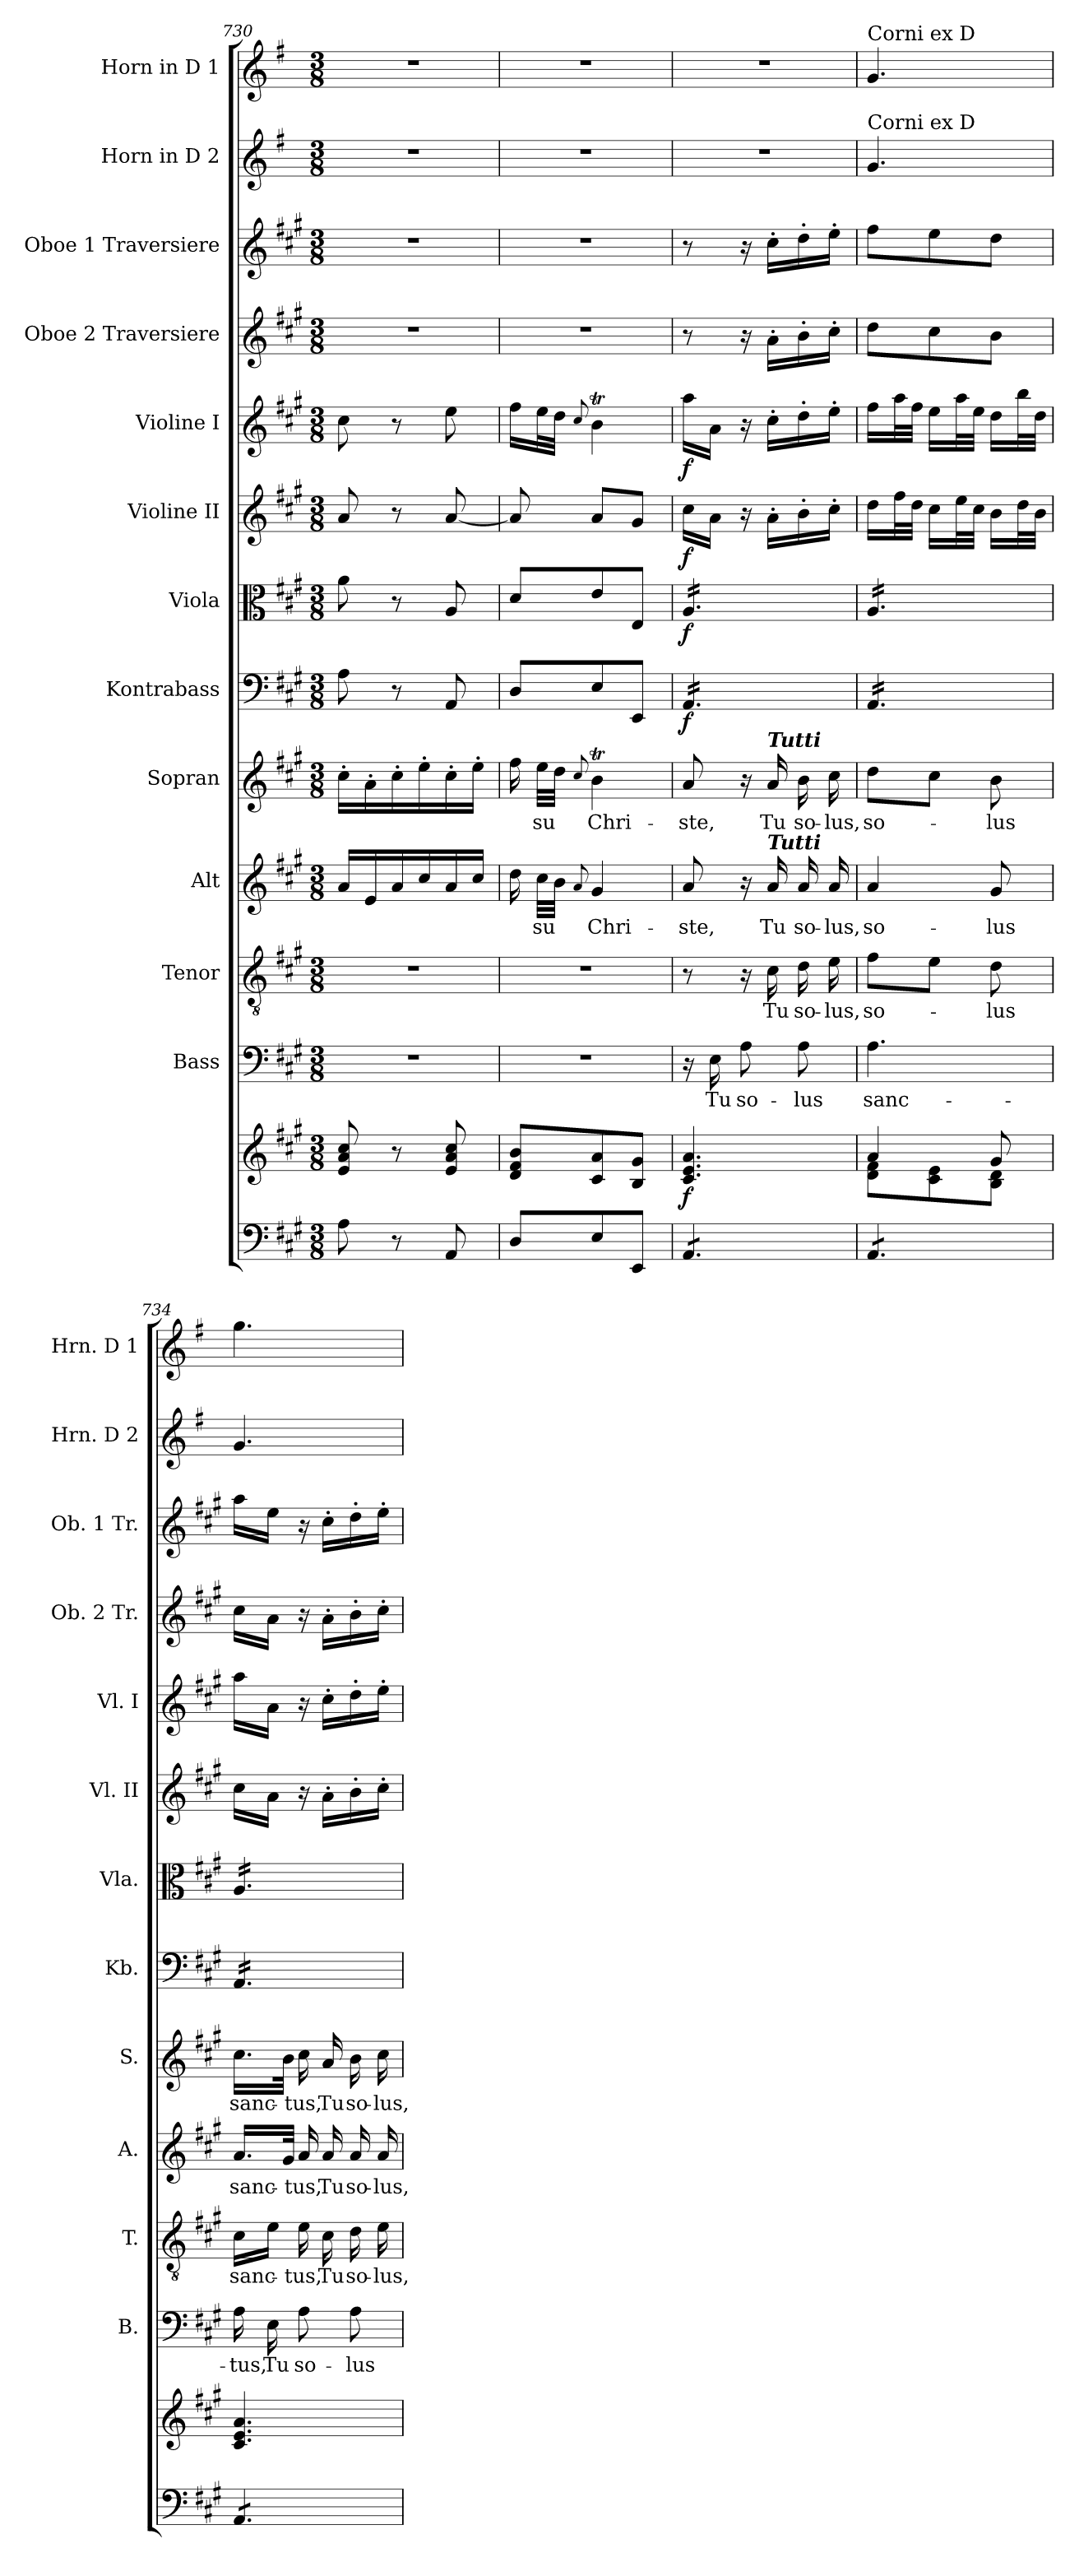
**kern	**kern	**dynam	**kern	**text	**kern	**text	**kern	**text	**kern	**text	**kern	**dynam	**kern	**dynam	**kern	**dynam	**kern	**dynam	**kern	**kern	**kern	**kern
*part13	*part13	*part13	*part12	*part12	*part11	*part11	*part10	*part10	*part9	*part9	*part8	*part8	*part7	*part7	*part6	*part6	*part5	*part5	*part4	*part3	*part2	*part1
*staff14	*staff13	*staff13/14	*staff12	*staff12	*staff11	*staff11	*staff10	*staff10	*staff9	*staff9	*staff8	*staff8	*staff7	*staff7	*staff6	*staff6	*staff5	*staff5	*staff4	*staff3	*staff2	*staff1
*	*	*	*I"Bass	*	*I"Tenor	*	*I"Alt	*	*I"Sopran	*	*I"Kontrabass	*	*I"Viola	*	*I"Violine II	*	*I"Violine I	*	*I"Oboe 2 Traversiere	*I"Oboe 1 Traversiere	*I"Horn in D 2	*I"Horn in D 1
*	*	*	*I'B.	*	*I'T.	*	*I'A.	*	*I'S.	*	*I'Kb.	*	*I'Vla.	*	*I'Vl. II	*	*I'Vl. I	*	*I'Ob. 2 Tr.	*I'Ob. 1 Tr.	*I'Hrn. D 2	*I'Hrn. D 1
*clefF4	*clefG2	*	*clefF4	*	*clefGv2	*	*clefG2	*	*clefG2	*	*clefF4	*	*clefC3	*	*clefG2	*	*clefG2	*	*clefG2	*clefG2	*clefG2	*clefG2
*	*	*	*	*	*	*	*	*	*	*	*ITrd7c12	*	*	*	*	*	*	*	*	*	*ITrd6c10	*ITrd6c10
*k[f#c#g#]	*k[f#c#g#]	*	*k[f#c#g#]	*	*k[f#c#g#]	*	*k[f#c#g#]	*	*k[f#c#g#]	*	*k[f#c#g#]	*	*k[f#c#g#]	*	*k[f#c#g#]	*	*k[f#c#g#]	*	*k[f#c#g#]	*k[f#c#g#]	*k[f#c#g#]	*k[f#c#g#]
*A:	*A:	*	*A:	*	*A:	*	*A:	*	*A:	*	*A:	*	*A:	*	*A:	*	*A:	*	*A:	*A:	*A:	*A:
*M3/8	*M3/8	*	*M3/8	*	*M3/8	*	*M3/8	*	*M3/8	*	*M3/8	*	*M3/8	*	*M3/8	*	*M3/8	*	*M3/8	*M3/8	*M3/8	*M3/8
=730	=730	=730	=730	=730	=730	=730	=730	=730	=730	=730	=730	=730	=730	=730	=730	=730	=730	=730	=730	=730	=730	=730
8A\	8e/ 8a/ 8cc#/	.	4.r	.	4.r	.	16a/LL	.	16cc#'>\LL	.	8AA\	.	8a\	.	8a/	.	8cc#\	.	4.r	4.r	4.r	4.r
.	.	.	.	.	.	.	16e/	.	16a'>\	.	.	.	.	.	.	.	.	.	.	.	.	.
8r	8r	.	.	.	.	.	16a/	.	16cc#'>\	.	8r	.	8r	.	8r	.	8r	.	.	.	.	.
.	.	.	.	.	.	.	16cc#/	.	16ee'>\	.	.	.	.	.	.	.	.	.	.	.	.	.
8AA/	8e/ 8a/ 8cc#/	.	.	.	.	.	16a/	.	16cc#'>\	.	8AAA/	.	8A/	.	[8a/	.	8ee\	.	.	.	.	.
.	.	.	.	.	.	.	16cc#/JJ	.	16ee'>\JJ	.	.	.	.	.	.	.	.	.	.	.	.	.
=731	=731	=731	=731	=731	=731	=731	=731	=731	=731	=731	=731	=731	=731	=731	=731	=731	=731	=731	=731	=731	=731	=731
8D/L	8d/ 8f#/ 8b/L	.	4.r	.	4.r	.	16dd\	.	16ff#\	.	8DD/L	.	8d/L	.	8a/]	.	16ff#\LL	.	4.r	4.r	4.r	4.r
!	!	!	!	!	!	!	!	!LO:LY:b	!	!LO:LY:b	!	!	!	!	!	!	!	!	!	!	!	!
.	.	.	.	.	.	.	32cc#\LLL	-su	32ee\LLL	-su	.	.	.	.	.	.	32ee\L	.	.	.	.	.
.	.	.	.	.	.	.	32b\JJJ	.	32dd\JJJ	.	.	.	.	.	.	.	32dd\JJJ	.	.	.	.	.
.	.	.	.	.	.	.	8qqa/	.	8qqcc#/	.	.	.	.	.	.	.	8qqcc#/	.	.	.	.	.
!	!	!	!	!	!	!	!	!LO:LY:b	!	!LO:LY:b	!	!	!	!	!	!	!	!	!	!	!	!
8E/	8c#/ 8a/	.	.	.	.	.	4g#/	Chri-	4bT\	Chri-	8EE/	.	8e/	.	8a/L	.	4bT\	.	.	.	.	.
8EE/J	8B/ 8g#/J	.	.	.	.	.	.	.	.	.	8EEE/J	.	8E/J	.	8g#/J	.	.	.	.	.	.	.
!!LO:PB:g=z
=732	=732	=732	=732	=732	=732	=732	=732	=732	=732	=732	=732	=732	=732	=732	=732	=732	=732	=732	=732	=732	=732	=732
!	!	!LO:DY:b	!	!	!	!	!	!LO:LY:b	!	!LO:LY:b	!	!LO:DY:b	!	!LO:DY:b	!	!LO:DY:b	!	!LO:DY:b	!	!	!	!
*tremolo	*	*	*	*	*	*	*	*	*	*	*	*	*	*	*	*	*	*	*	*	*	*
*	*	*	*	*	*	*	*	*	*	*	*tremolo	*	*	*	*	*	*	*	*	*	*	*
*	*	*	*	*	*	*	*	*	*	*	*	*	*tremolo	*	*	*	*	*	*	*	*	*
8AA/L	4.c#/ 4.e/ 4.a/	f	16r	.	8r	.	8a/	-ste,	8a/	-ste,	16AAA/LL	f	16A/LL	f	16cc#\LL	f	16aa\LL	f	8r	8r	4.r	4.r
!	!	!	!	!LO:LY:b	!	!	!	!	!	!	!	!	!	!	!	!	!	!	!	!	!	!
.	.	.	16E\	Tu	.	.	.	.	.	.	16AAA/	.	16A/	.	16a\JJ	.	16a\JJ	.	.	.	.	.
!	!	!	!	!LO:LY:b	!	!	!	!	!	!	!	!	!	!	!	!	!	!	!	!	!	!
8AA/	.	.	8A\	so-	16r	.	16r	.	16r	.	16AAA/	.	16A/	.	16r	.	16r	.	16r	16r	.	.
!	!	!	!	!	!	!	!	!	!LO:TX:a:Bi:t=Tutti	!	!	!	!	!	!	!	!	!	!	!	!	!
!	!	!	!	!	!	!	!LO:TX:a:Bi:t=Tutti	!	!	!	!	!	!	!	!	!	!	!	!	!	!	!
!	!	!	!	!	!	!LO:LY:b	!	!LO:LY:b	!	!LO:LY:b	!	!	!	!	!	!	!	!	!	!	!	!
.	.	.	.	.	16c#\	Tu	16a/	Tu	16a/	Tu	16AAA/	.	16A/	.	16a'>\LL	.	16cc#'>\LL	.	16a'>\LL	16cc#'>\LL	.	.
!	!	!	!	!LO:LY:b	!	!LO:LY:b	!	!LO:LY:b	!	!LO:LY:b	!	!	!	!	!	!	!	!	!	!	!	!
8AA/J	.	.	8A\	-lus	16d\	so-	16a/	so-	16b\	so-	16AAA/	.	16A/	.	16b'>\	.	16dd'>\	.	16b'>\	16dd'>\	.	.
!	!	!	!	!	!	!LO:LY:b	!	!LO:LY:b	!	!LO:LY:b	!	!	!	!	!	!	!	!	!	!	!	!
.	.	.	.	.	16e\	-lus,	16a/	-lus,	16cc#\	-lus,	16AAA/JJ	.	16A/JJ	.	16cc#'>\JJ	.	16ee'>\JJ	.	16cc#'>\JJ	16ee'>\JJ	.	.
=733	=733	=733	=733	=733	=733	=733	=733	=733	=733	=733	=733	=733	=733	=733	=733	=733	=733	=733	=733	=733	=733	=733
*	*^	*	*	*	*	*	*	*	*	*	*	*	*	*	*	*	*	*	*	*	*	*
!	!	!	!	!	!	!	!	!	!	!	!	!	!	!	!	!	!	!	!	!	!	!	!LO:TX:a:t=Corni ex D
!	!	!	!	!	!	!	!	!	!	!	!	!	!	!	!	!	!	!	!	!	!	!LO:TX:a:t=Corni ex D	!
!	!	!	!	!	!LO:LY:b	!	!LO:LY:b	!	!LO:LY:b	!	!LO:LY:b	!	!	!	!	!	!	!	!	!	!	!	!
8AA/L	4a/	8d\ 8f#\L	.	4.A\	sanc-	8f#\L	so-	4a/	so-	8dd\L	so-	16AAA/LL	.	16A/LL	.	16dd\LL	.	16ff#\LL	.	8dd\L	8ff#\L	4.A/	4.A/
.	.	.	.	.	.	.	.	.	.	.	.	16AAA/	.	16A/	.	32ff#\L	.	32aa\L	.	.	.	.	.
.	.	.	.	.	.	.	.	.	.	.	.	.	.	.	.	32dd\JJJ	.	32ff#\JJJ	.	.	.	.	.
8AA/	.	8c#\ 8e\	.	.	.	8e\J	.	.	.	8cc#\J	.	16AAA/	.	16A/	.	16cc#\LL	.	16ee\LL	.	8cc#\	8ee\	.	.
.	.	.	.	.	.	.	.	.	.	.	.	16AAA/	.	16A/	.	32ee\L	.	32aa\L	.	.	.	.	.
.	.	.	.	.	.	.	.	.	.	.	.	.	.	.	.	32cc#\JJJ	.	32ee\JJJ	.	.	.	.	.
!	!	!	!	!	!	!	!LO:LY:b	!	!LO:LY:b	!	!LO:LY:b	!	!	!	!	!	!	!	!	!	!	!	!
8AA/J	8g#/	8B\ 8d\J	.	.	.	8d\	-lus	8g#/	-lus	8b\	-lus	16AAA/	.	16A/	.	16b\LL	.	16dd\LL	.	8b\J	8dd\J	.	.
.	.	.	.	.	.	.	.	.	.	.	.	16AAA/JJ	.	16A/JJ	.	32dd\L	.	32bb\L	.	.	.	.	.
.	.	.	.	.	.	.	.	.	.	.	.	.	.	.	.	32b\JJJ	.	32dd\JJJ	.	.	.	.	.
*	*v	*v	*	*	*	*	*	*	*	*	*	*	*	*	*	*	*	*	*	*	*	*	*
=734	=734	=734	=734	=734	=734	=734	=734	=734	=734	=734	=734	=734	=734	=734	=734	=734	=734	=734	=734	=734	=734	=734
!	!	!	!	!LO:LY:b	!	!LO:LY:b	!	!LO:LY:b	!	!LO:LY:b	!	!	!	!	!	!	!	!	!	!	!	!
8AA/L	4.c#/ 4.e/ 4.a/	.	16A\	-tus,	16c#\LL	sanc-	16.a/LL	sanc-	16.cc#\LL	sanc-	16AAA/LL	.	16A/LL	.	16cc#\LL	.	16aa\LL	.	16cc#\LL	16aa\LL	4.A/	4.a\
!	!	!	!	!LO:LY:b	!	!	!	!	!	!	!	!	!	!	!	!	!	!	!	!	!	!
.	.	.	16E\	Tu	16e\JJ	.	.	.	.	.	16AAA/	.	16A/	.	16a\JJ	.	16a\JJ	.	16a\JJ	16ee\JJ	.	.
.	.	.	.	.	.	.	32g#/JJk	.	32b\JJk	.	.	.	.	.	.	.	.	.	.	.	.	.
!	!	!	!	!LO:LY:b	!	!LO:LY:b	!	!LO:LY:b	!	!LO:LY:b	!	!	!	!	!	!	!	!	!	!	!	!
8AA/	.	.	8A\	so-	16e\	-tus,	16a/	-tus,	16cc#\	-tus,	16AAA/	.	16A/	.	16r	.	16r	.	16r	16r	.	.
!	!	!	!	!	!	!LO:LY:b	!	!LO:LY:b	!	!LO:LY:b	!	!	!	!	!	!	!	!	!	!	!	!
.	.	.	.	.	16c#\	Tu	16a/	Tu	16a/	Tu	16AAA/	.	16A/	.	16a'>\LL	.	16cc#'>\LL	.	16a'>\LL	16cc#'>\LL	.	.
!	!	!	!	!LO:LY:b	!	!LO:LY:b	!	!LO:LY:b	!	!LO:LY:b	!	!	!	!	!	!	!	!	!	!	!	!
8AA/J	.	.	8A\	-lus	16d\	so-	16a/	so-	16b\	so-	16AAA/	.	16A/	.	16b'>\	.	16dd'>\	.	16b'>\	16dd'>\	.	.
*Xtremolo	*	*	*	*	*	*	*	*	*	*	*	*	*	*	*	*	*	*	*	*	*	*
!	!	!	!	!	!	!LO:LY:b	!	!LO:LY:b	!	!LO:LY:b	!	!	!	!	!	!	!	!	!	!	!	!
.	.	.	.	.	16e\	-lus,	16a/	-lus,	16cc#\	-lus,	16AAA/JJ	.	16A/JJ	.	16cc#'>\JJ	.	16ee'>\JJ	.	16cc#'>\JJ	16ee'>\JJ	.	.
*	*	*	*	*	*	*	*	*	*	*	*	*	*Xtremolo	*	*	*	*	*	*	*	*	*
*	*	*	*	*	*	*	*	*	*	*	*Xtremolo	*	*	*	*	*	*	*	*	*	*	*
=	=	=	=	=	=	=	=	=	=	=	=	=	=	=	=	=	=	=	=	=	=	=
*-	*-	*-	*-	*-	*-	*-	*-	*-	*-	*-	*-	*-	*-	*-	*-	*-	*-	*-	*-	*-	*-	*-
